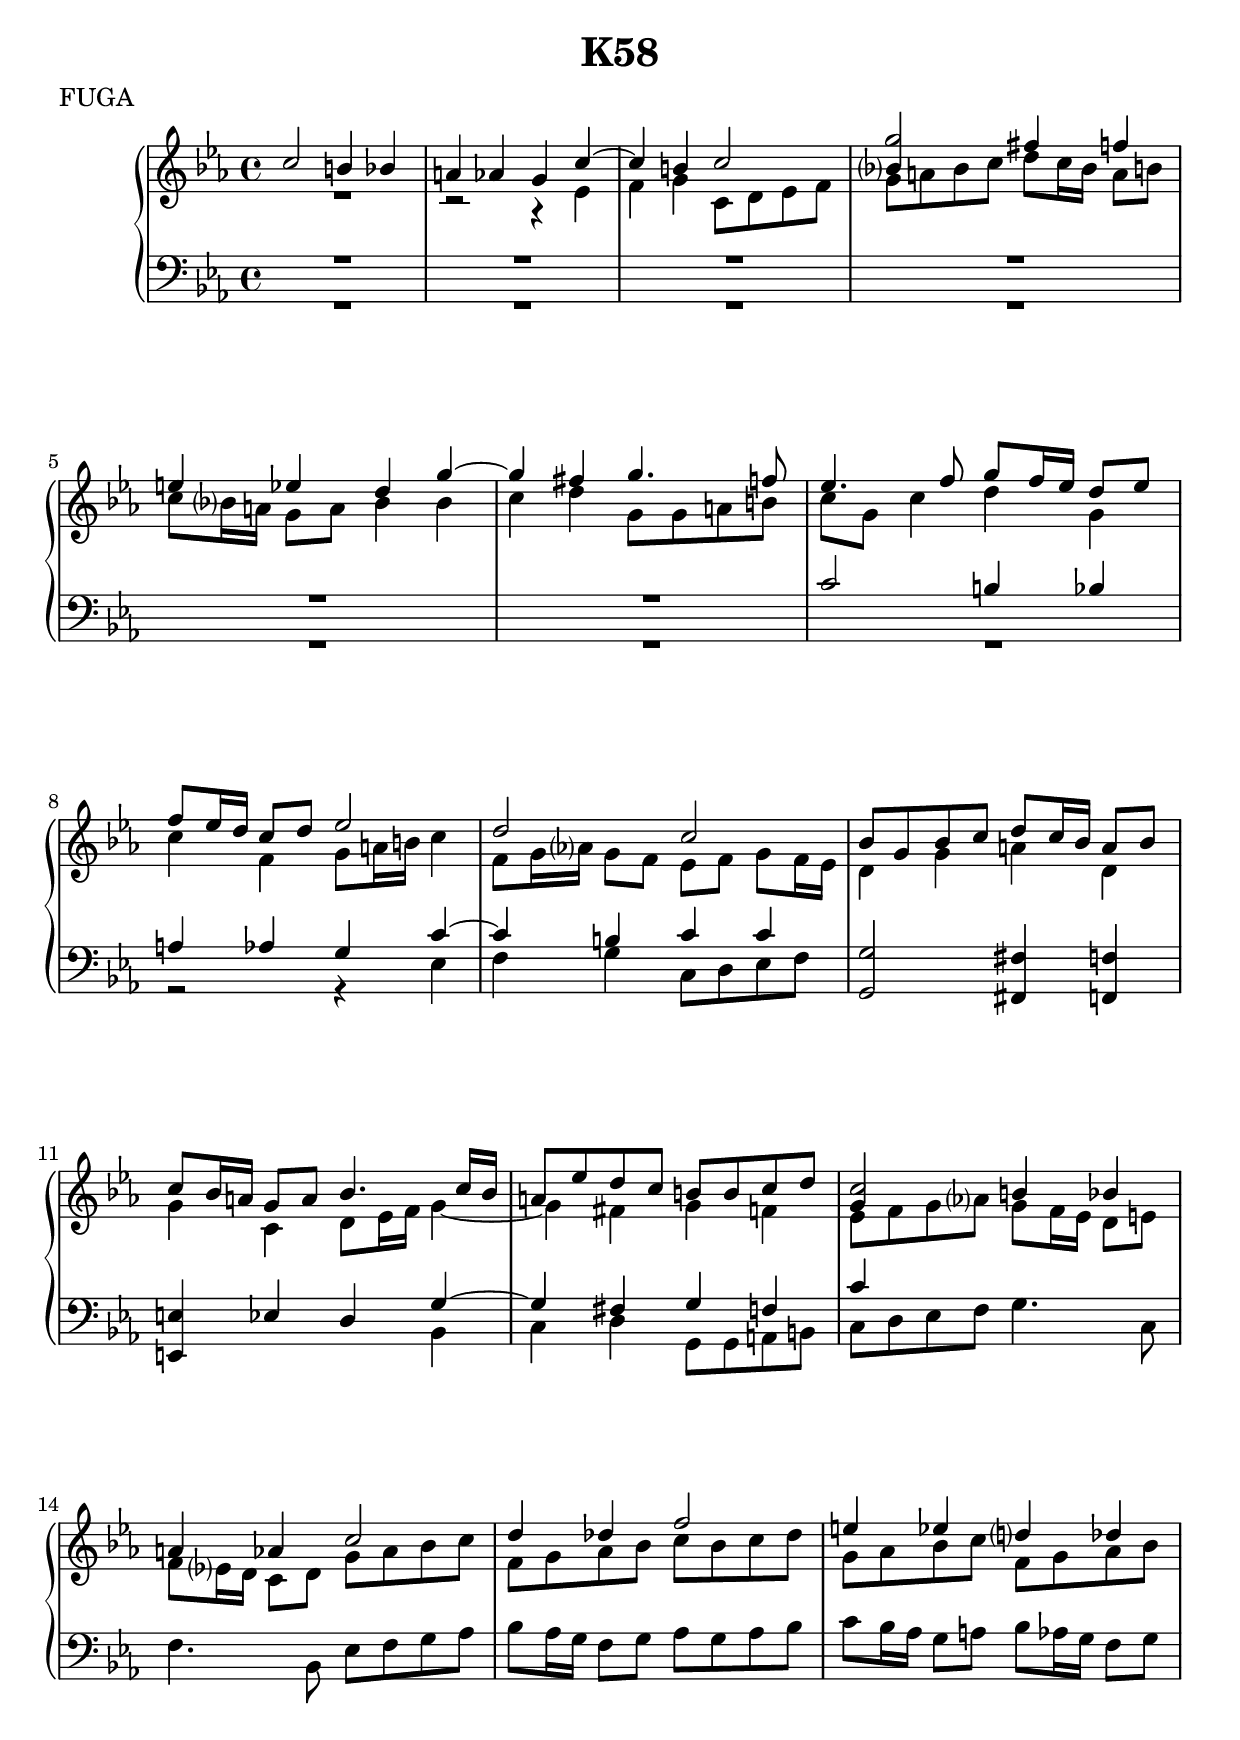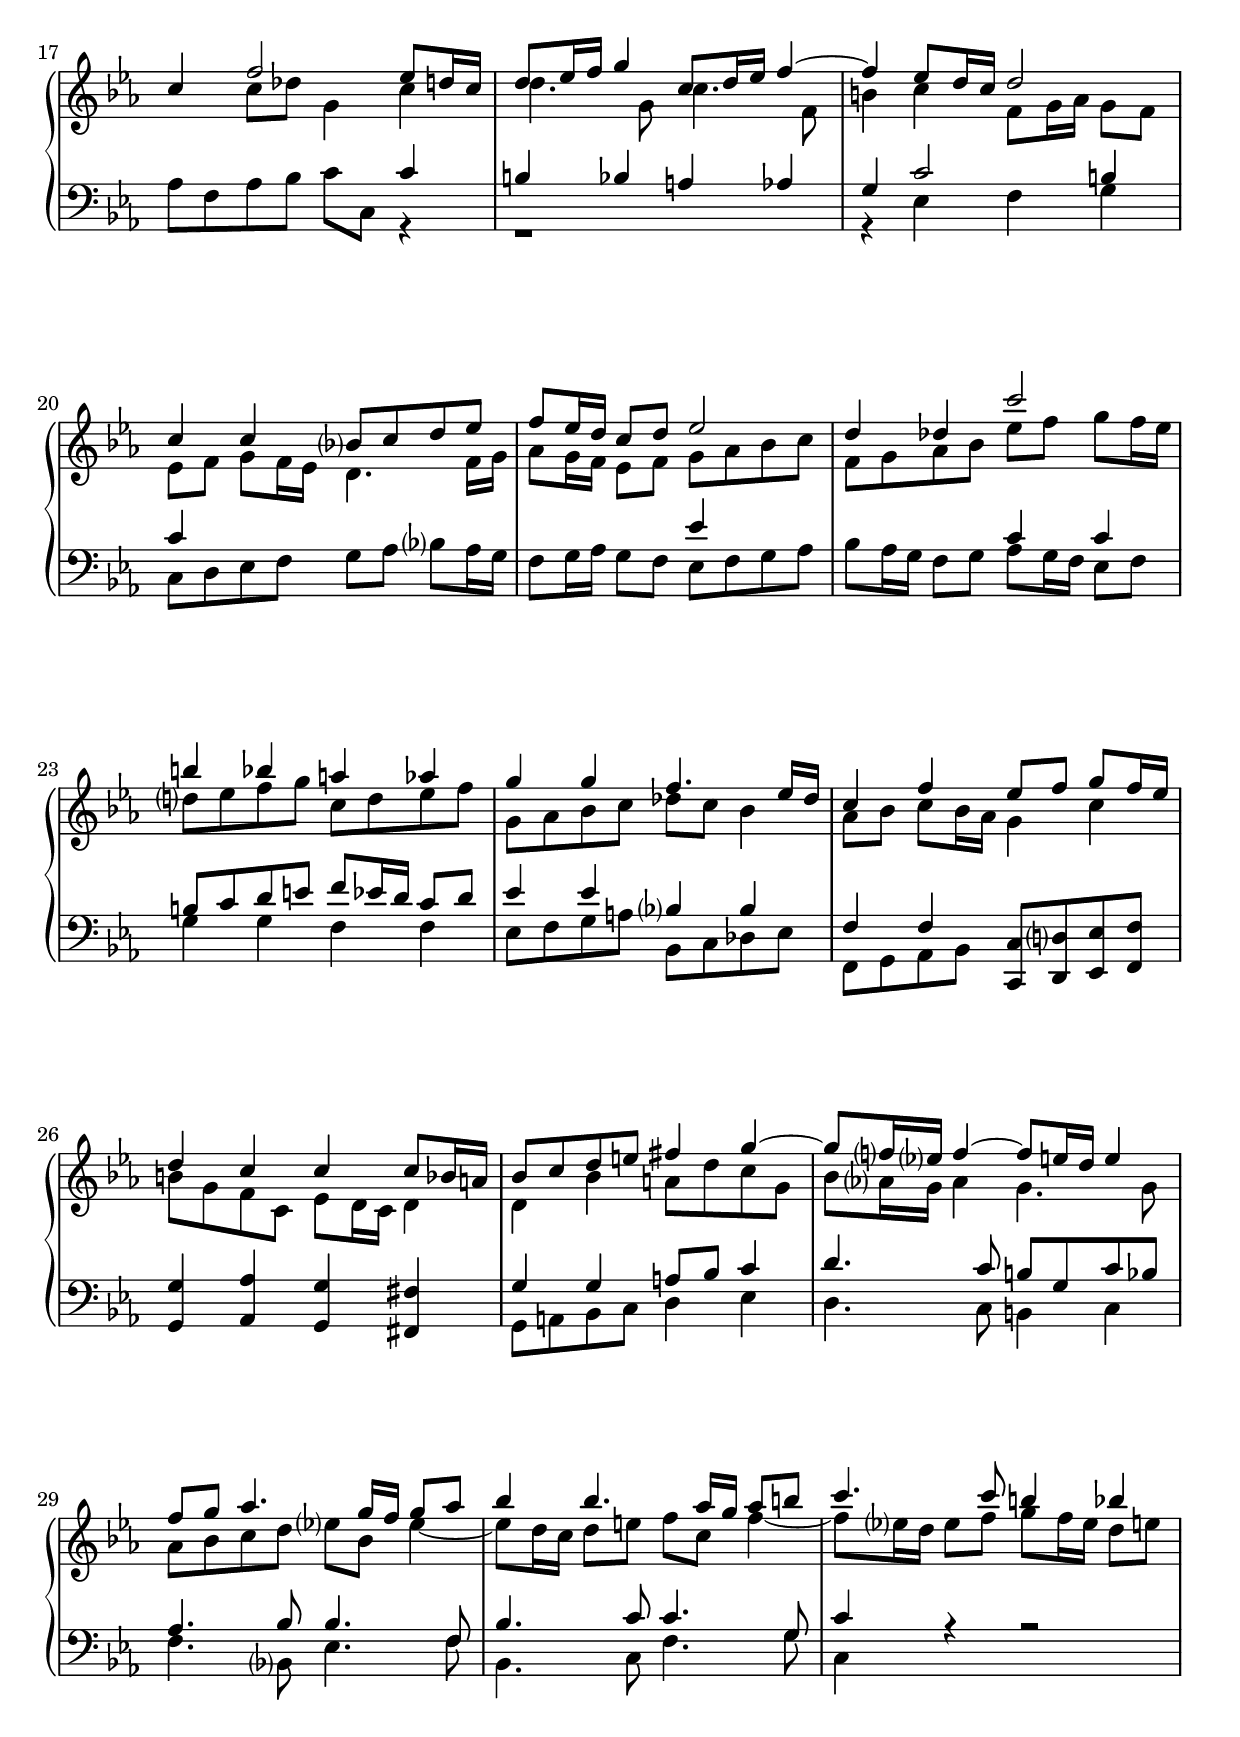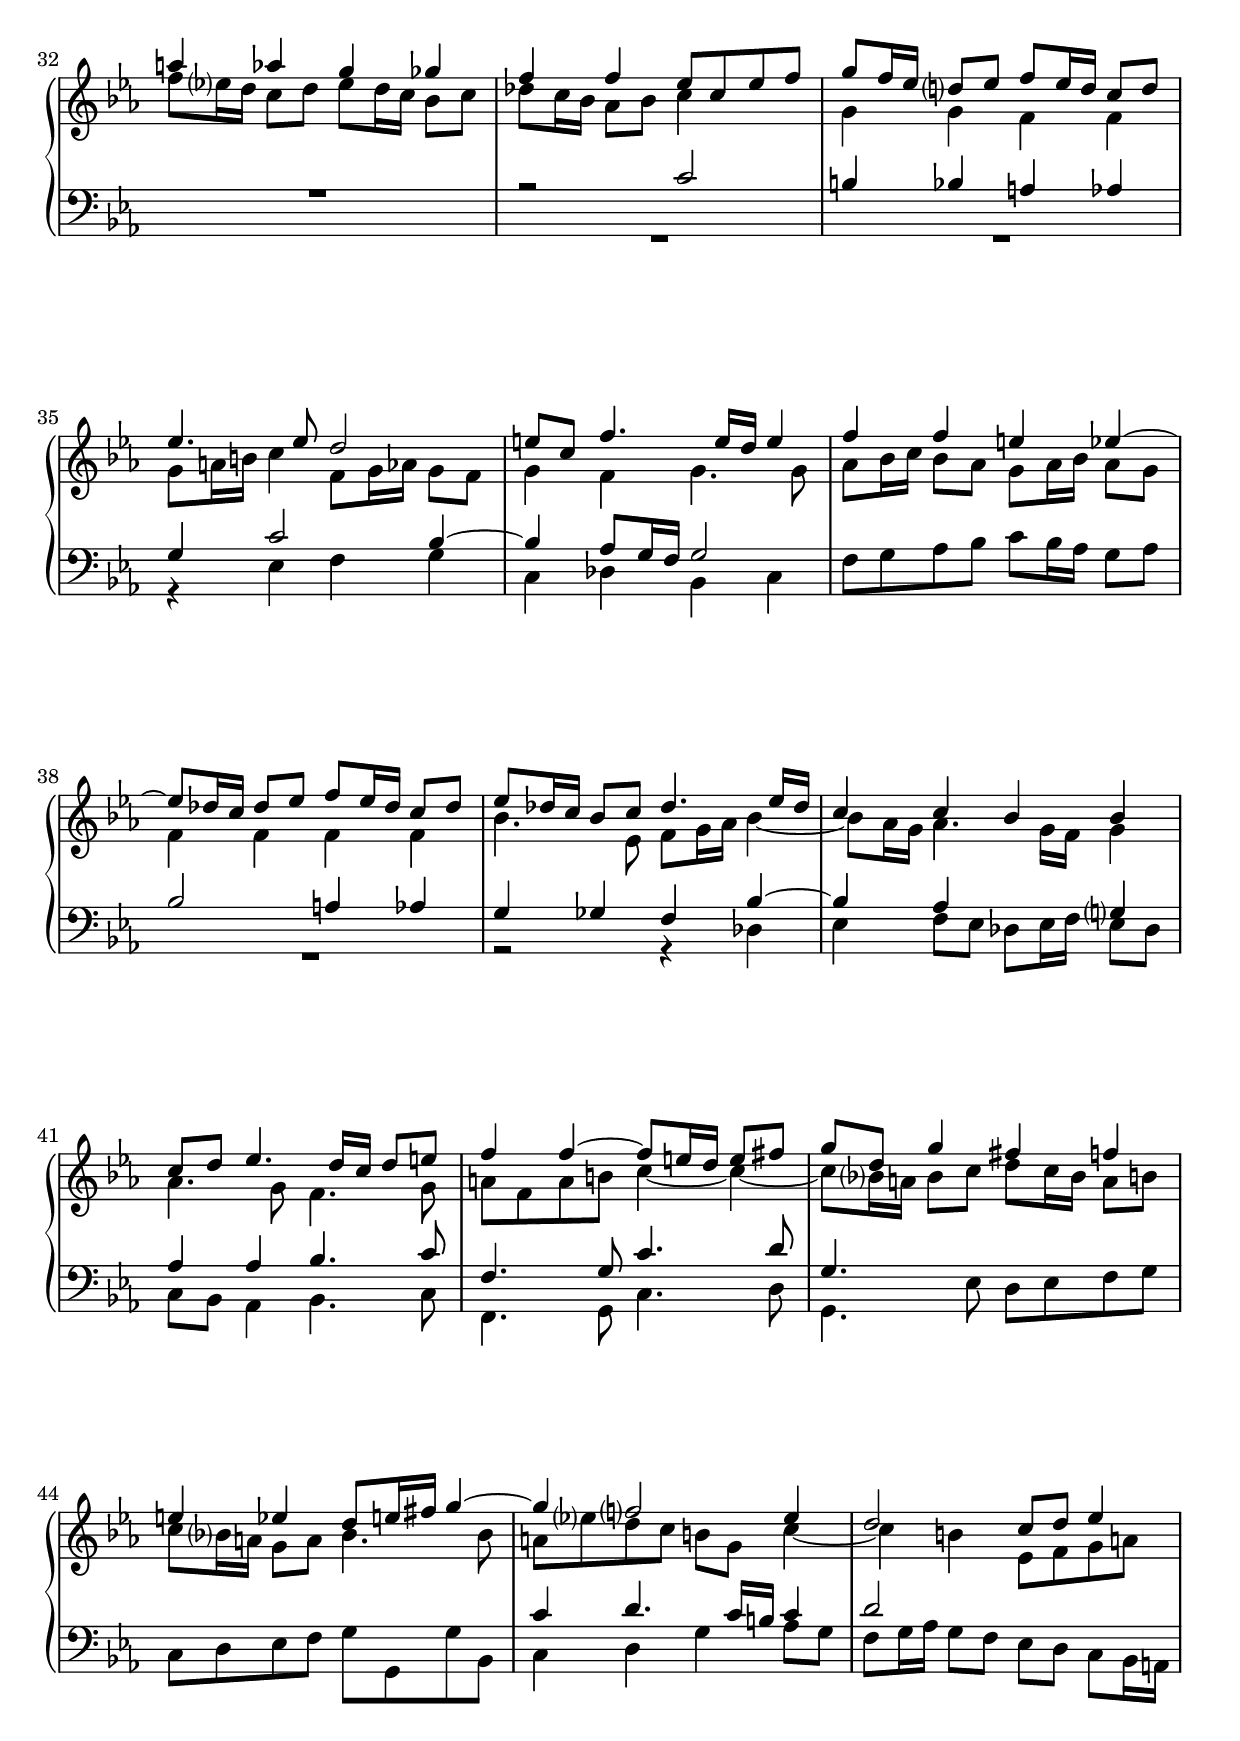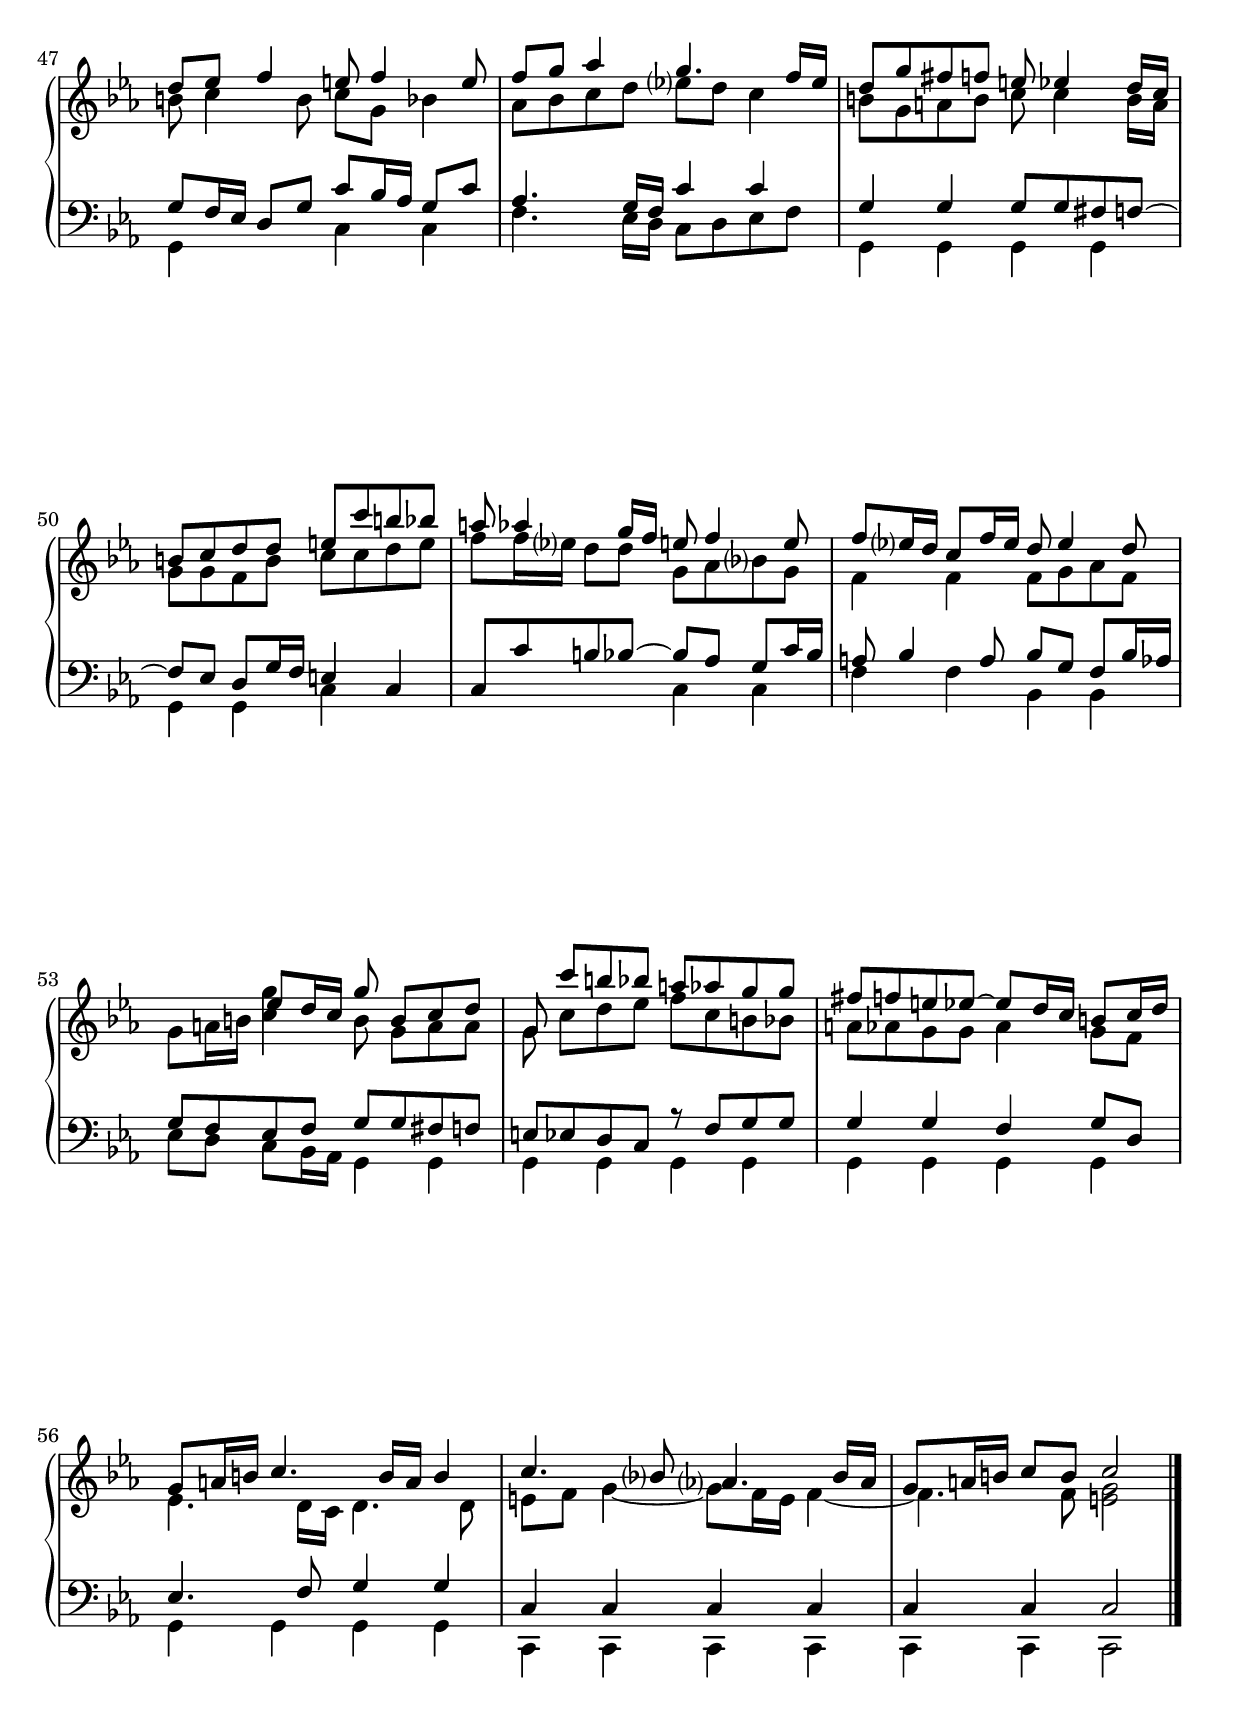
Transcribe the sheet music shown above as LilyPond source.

\version "2.18.2"
\version "2.18.2"

global = {
  \key c \minor
  \time 4/4
  
  % alterations
  \accidentalStyle Score.modern-cautionary
}

rightOne = \relative c'' {
  \global
  
  c2 b4 bes | a aes g c ~ | c b c2 | << g'2 { bes,4 s } >> fis'4 f | e ees d g ~ | 
  g fis g4. f8 | ees4. f8 g f16 ees d8 ees | f ees16 d c8 d ees2 | d c | 
  bes8 g bes c d c16 bes a8 bes | c bes16 a g8 a bes4. c16 bes | a8 ees' d c b b c d | 
  << c2 { g4 s }>> b4 bes | a aes c2 | d4 des f2 | e4 ees d des | c f2 ees8 d16 c | 

  d8 ees16 f g4 c,8 d16 ees f4 ~ | f ees8 d16 c d2 | c4 c bes8 c d ees | 
  f ees16 d c8 d ees2 | d4 des c'2 | b4 bes a aes | g g f4. ees16 des | 
  c4 f ees8 f g f16 ees | d4 c c c8 bes16 a | bes8 c d e fis4 g ~ | 
  g8 f16 ees f4 ~ f8 e16 d e4 | f8 g aes4. g16 f g8 aes | bes4 bes4. aes16 g aes8 b | 

  c4. c8 b4 bes | a aes g ges | f f ees8 c ees f | g f16 ees d8 ees f ees16 d c8 d | 
  ees4. ees8 d2 | e8 c f4. e16 d e4 | f4 f e ees ~ | ees8 des16 c des8 ees f ees16 des c8 des | 
  ees des16 c bes8 c des4. ees16 des | c4 c bes bes | c8 d ees4. d16 c d8 e | 
  f4 f ~ f8 e16 d e8 fis | g d g4 fis f | e ees d8 e16 fis g4 ~ | g f2 ees4 | d2 c8 d ees4 | 

  d8 ees f4 e8 f4 e8 | f g aes4 g4. f16 ees | d8 g fis f e ees4 d16 c | b8 c d d e c' b bes | 
  a aes4 g16 f e8 f4 e8 | f ees16 d c8 f16 ees d8 ees4 d8 | s4 << { ees8 d16 c } \\{g'4} >> g8 b,[ c d] | 
  g, c'[ b bes] a aes g g | fis f e ees ~ ees d16 c b8 c16 d | g,8 a16 b c4. b16 a b4 | 
  c4. bes8 aes4. bes16 aes | g8 a16 b c8 b c2 \bar "|."
}

rightTwo = \relative c' {
  \global
  
  R1 r2 r4 ees4 | f g c,8 d ees f | g a bes c d c16 bes a8 b | c bes16 a g8 a bes4 bes | 
  c d g,8 g a b | c g c4 d g, | c f, g8 a16 b c4 | f,8 g16 aes g8 f ees f g f16 ees | 
  d4 g a d, | g c, d8 ees16 f g4 ~ | g fis g f | ees8 f g aes g f16 ees d8 e | 
  f ees16 d c8 d g aes bes c | f, g aes bes c bes c des | g, aes bes c f, g aes bes | 

  s4 c8 des g,4 c | d4. g,8 c4. f,8 | b4 c f,8 g16 aes g8 f | ees f g f16 ees d4. f16 g | 
  aes8 g16 f ees8 f g aes bes c | f, g aes bes ees f g f16 ees | d8 ees f g c, d ees f | 
  g, aes bes c des c bes4 | aes8 bes c bes16 aes g4 c | b8 g f c ees d16 c d4 | d bes' a8 d c g | 
  bes aes16 g aes4 g4. g8 | aes bes c d ees bes ees4 ~ | ees8 d16 c d8 e f c f4 ~ | 

  f8 ees16 d ees8 f g f16 ees d8 e | f ees16 d c8 d ees d16 c bes8 c | des c16 bes aes8 bes c4 s | 
  g g f f | g8 a16 b c4 f,8 g16 aes g8 f | g4 f g4. g8 | aes bes16 c bes8 aes g aes16 bes aes8 g | 
  f4 f f f | bes4. ees,8 f g16 aes bes4 ~ | bes8 aes16 g aes4. g16 f g4 | aes4. g8 f4. g8 | 
  a f a b c4 ~ c ~ | c8 bes16 a bes8 c d c16 bes a8 b | c bes16 a g8 a bes4. bes8 | 

  a ees' d c b g c4 ~ | c b ees,8 f g a | b c4 b8 c g bes4 | aes8 bes c d ees d c4 | 
  b8 g a b c c4 b16 a | g8 g f b c c d e | f f16 ees d8 d g, aes bes g | f4 f f8 g aes f | 
  g a16 b c4 b8 g[ a a] | g c[ d ees] f c b bes | a aes g g aes4 g8 f | ees4. d16 c d4. d8 | 
  e f g4 ~ g8 f16 e f4 ~ f4. f8 <e g>2 \bar "|."
}

leftOne = \relative c' {
  \global
  
  R1 * 6 | c2 b4 bes | a aes g c ~ | c b c c | <g, g'>2 <fis fis'>4 <f f'> | <e e'> ees' d g ~ | 
  g fis g f | c' s2. | s1 s1 s1 | s2. c4 | b bes a aes | g c2 b4 | c s2. | s2 ees4 s4 | 
  s2 c4 c | b8 c d e f ees16 d c8 d | ees4 ees bes bes | f f s2 | s1 | 
  g4 g a8 bes c4 | d4. c8 b g c bes | aes4. bes8 bes4. f8 | bes4. c8 c4. g8 | c4 r4 r2 | 

  R1 r2 c2 | b4 bes a aes | g c2 bes4 ~ | bes aes8 g16 f g2 | s1 | bes2 a4 aes | g ges f bes ~ | 
  bes aes s g | aes aes bes4. c8 | f,4. g8 c4. d8 | g,4. s8  s2 | s1 c4 d4. c16 b c4 | d2 s | 
  g,8 f16 ees d8 g c bes16 aes g8 c | aes4. g16 f c'4 c | g g g8 g fis f ~ | f ees d g16 f e4 c | 
  c8 c' b bes ~ bes aes g c16 bes | a8 bes4 a8 bes g f bes16 aes | g8 f ees f g g fis f | 
  e ees d c r f g g | g4 g f g8 d | ees4. f8 g4 g | c, c c c | c c c2 \bar "|."
}

leftTwo = \relative c {
  \global
  
  R1 * 7 | r2 r4 ees4 | f g c,8 d ees f | s1 | s2. bes,4 | c d g,8 g a b | 
  c d ees f g4. c,8 | f4. bes,8 ees f g aes | bes aes16 g f8 g aes g aes bes | 
  c bes16 aes g8 a bes aes16 g f8 g | aes f aes bes c c, r4 | r1 r4 ees f g | 
  c,8 d ees f g aes bes aes16 g | f8 g16 aes g8 f ees f g aes | 

  bes aes16 g f8 g aes g16 f ees8 f | g4 g f f | ees8 f g a bes, c des ees | 
  f, g aes bes \stemUp <c, c'> <d d'> <ees ees'> <f f'> | <g g'>4 <aes aes'> <g g'> <fis fis'> | 
  \stemDown g8 a bes c d4 ees | d4. c8 b4 c | f4. bes,8 ees4. f8 | bes,4. c8 f4. g8 | 
  c,4 s2. | s1 R1 R1 | r4 ees f g | c, des bes c | f8 g aes bes c bes16 aes g8 aes | 
  
  R1 r2 r4 des, | ees f8 ees des ees16 f ees8 des | c bes aes4 bes4. c8 | f,4. g8 c4. d8 | 
  g,4. ees'8 d ees f g | c, d ees f g g, g' bes, | c4 d g aes8 g | 
  f g16 aes g8 f ees d c bes16 a | g4 s c c | f4. ees16 d c8 d ees f | 
  g,4 g g g | g g c s | s2 c4 c | f f bes, bes | ees8 d c bes16 aes g4 g | 
  g g g g | g g g g | g g g g | c, c c c | c c c2 \bar "|."
}


#(set-global-staff-size 22)

\header {
  title = "K58"
  meter = "FUGA"
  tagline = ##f
}

\paper {
  #(set-paper-size "a4")
  print-page-number = ##f
  between-system-padding = #0.1
  between-system-space = #0.1
  ragged-last-bottom = ##f
  ragged-bottom = ##f
}

breaks = {
  s1*4 \break s1*3 \break s1*3 \break s1*3 \break s1*3 \break \pageBreak
  s1*3 \break s1*3 \break s1*3 \break s1*3 \break s1*3 \break \pageBreak
  s1*3 \break s1*3 \break s1*3 \break s1*3 \break s1*3 \break \pageBreak
  s1*3 \break s1*3 \break s1*3 \break s1*3 \break
 
}

\score { 
  \new PianoStaff <<
    \new Staff = "right" {
      << 
        \breaks
        \rightOne 
        \\
        \rightTwo 
      >>
    }
    \new Staff = "left" { 
      <<
        \clef bass \leftOne 
        \\
        \clef bass \leftTwo 
      >>
    }
  >>
  \layout { }
}
